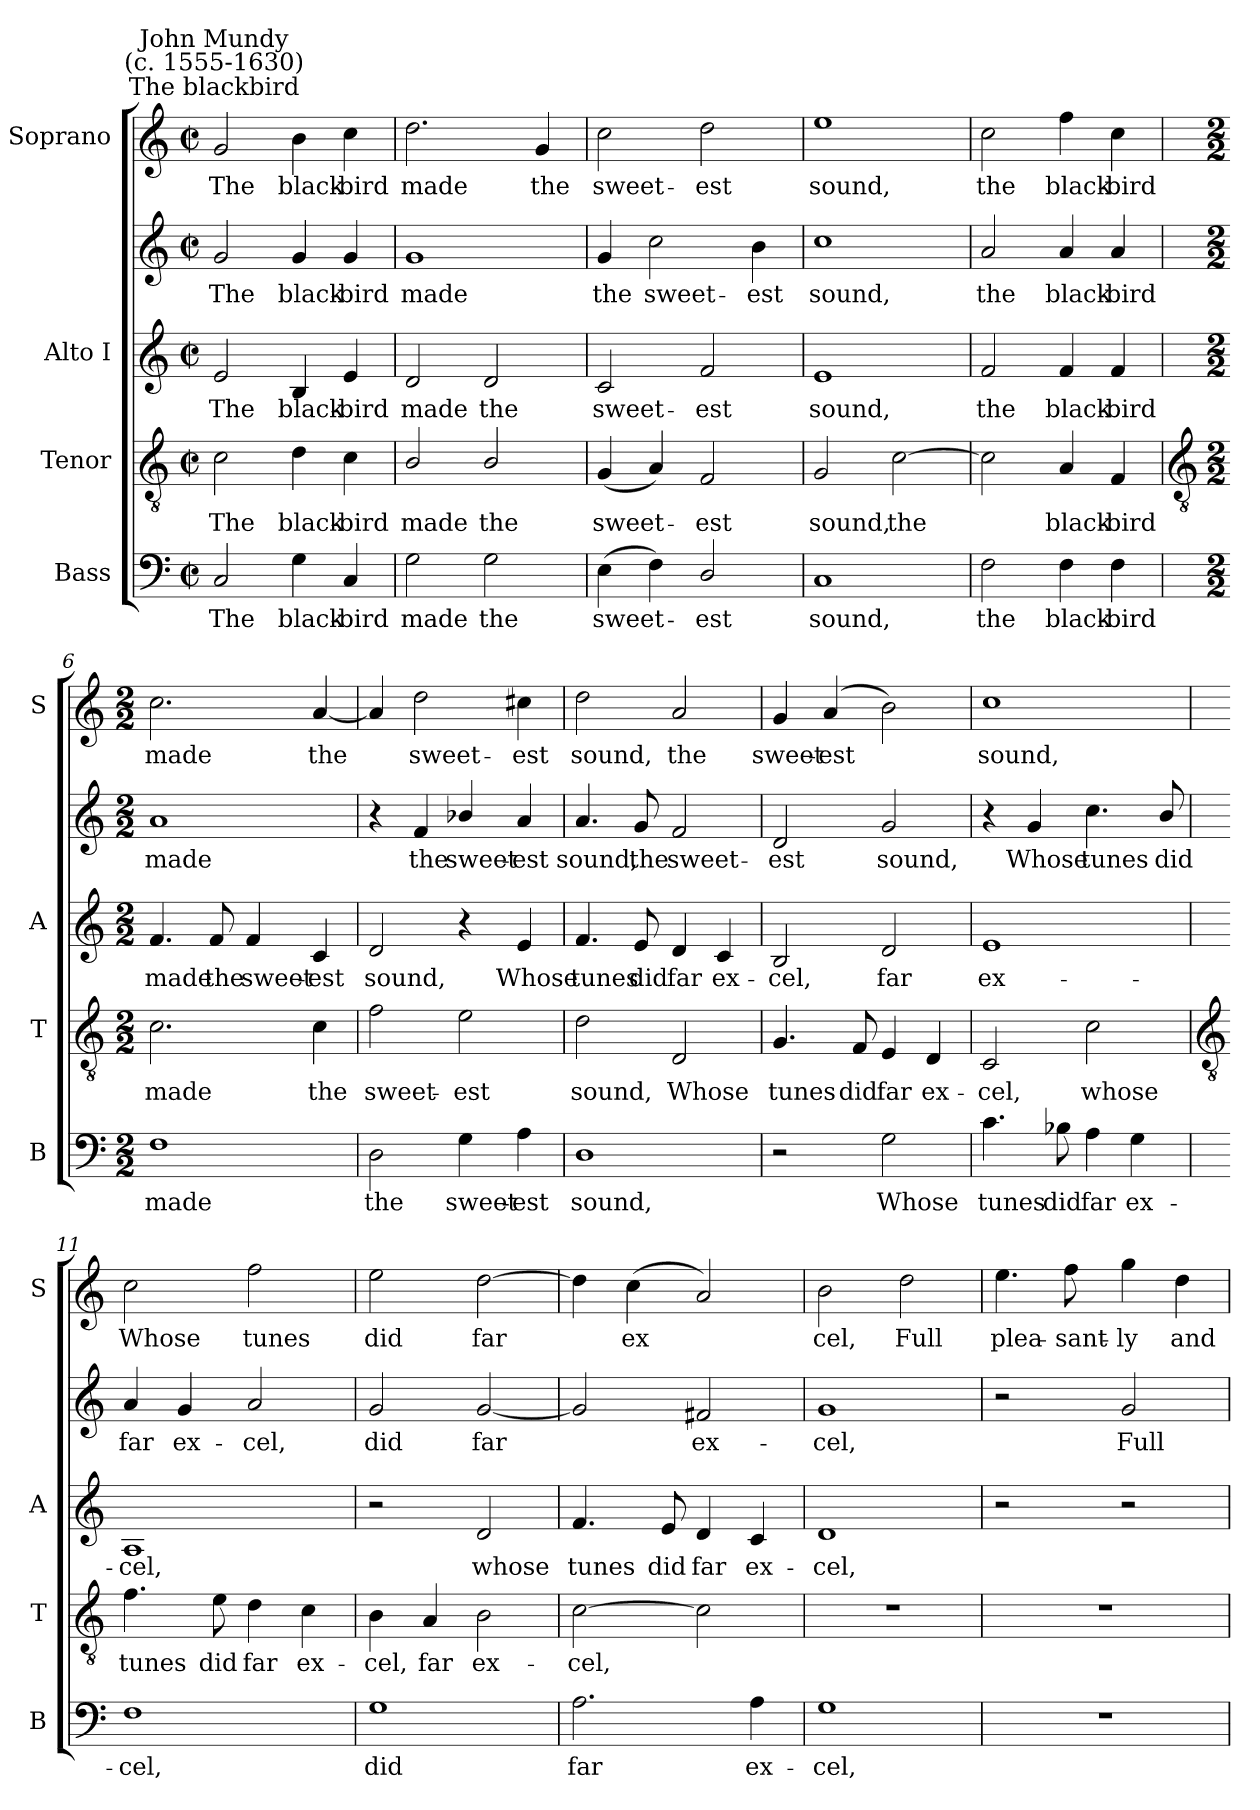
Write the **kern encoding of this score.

**kern	**text	**kern	**text	**kern	**text	**kern	**text	**kern	**text
*part4	*part4	*part3	*part3	*part2	*part2	*part2	*part2	*part1	*part1
*staff5	*staff5	*staff4	*staff4	*staff3	*staff3	*staff2	*staff2	*staff1	*staff1
*I"Bass	*	*I"Tenor	*	*I"Alto I	*	*	*	*I"Soprano	*
*I'B	*	*I'T	*	*I'A	*	*	*	*I'S	*
*clefF4	*	*clefGv2	*	*clefG2	*	*clefG2	*	*clefG2	*
*k[]	*	*k[]	*	*k[]	*	*k[]	*	*k[]	*
*C:	*	*C:	*	*C:	*	*C:	*	*C:	*
*M2/2	*	*M2/2	*	*M2/2	*	*M2/2	*	*M2/2	*
*met(c|)	*	*met(c|)	*	*met(c|)	*	*met(c|)	*	*met(c|)	*
=1	=1	=1	=1	=1	=1	=1	=1	=1	=1
!	!	!	!	!	!	!	!	!LO:TX:a:cj:t=The blackbird	!
!	!	!	!	!	!	!	!	!LO:TX:a:cj:t=John Mundy\n(c. 1555-1630)	!
!	!LO:LY:b	!	!LO:LY:b	!	!LO:LY:b	!	!LO:LY:b	!	!LO:LY:b
2C	The	2c	The	2e	The	2g	The	2g	The
!	!LO:LY:b	!	!LO:LY:b	!	!LO:LY:b	!	!LO:LY:b	!	!LO:LY:b
4G	black-	4d	black-	4B	black-	4g	black-	4b	black-
!	!LO:LY:b	!	!LO:LY:b	!	!LO:LY:b	!	!LO:LY:b	!	!LO:LY:b
4C	-bird	4c	-bird	4e	-bird	4g	-bird	4cc	-bird
=2	=2	=2	=2	=2	=2	=2	=2	=2	=2
!	!LO:LY:b	!	!LO:LY:b	!	!LO:LY:b	!	!LO:LY:b	!	!LO:LY:b
2G	made	2B/	made	2d	made	1g	made	2.dd	made
!	!LO:LY:b	!	!LO:LY:b	!	!LO:LY:b	!	!	!	!
2G	the	2B/	the	2d	the	.	.	.	.
!	!	!	!	!	!	!	!	!	!LO:LY:b
.	.	.	.	.	.	.	.	4g	the
=3	=3	=3	=3	=3	=3	=3	=3	=3	=3
!	!LO:LY:b	!	!LO:LY:b	!	!LO:LY:b	!	!LO:LY:b	!	!LO:LY:b
(>4E	sweet-	(<4G	sweet-	2c	sweet-	4g	the	2cc	sweet-
!	!	!	!	!	!	!	!LO:LY:b	!	!
4F\)	.	4A)	.	.	.	2cc	sweet-	.	.
!	!LO:LY:b	!	!LO:LY:b	!	!LO:LY:b	!	!	!	!LO:LY:b
2D/	est	2F	est	2f	-est	.	.	2dd	-est
!	!	!	!	!	!	!	!LO:LY:b	!	!
.	.	.	.	.	.	4b	-est	.	.
=4	=4	=4	=4	=4	=4	=4	=4	=4	=4
!	!LO:LY:b	!	!LO:LY:b	!	!LO:LY:b	!	!LO:LY:b	!	!LO:LY:b
1C	sound,	2G	sound,	1e	sound,	1cc	sound,	1ee	sound,
!	!	!	!LO:LY:b	!	!	!	!	!	!
.	.	[2c	the	.	.	.	.	.	.
=5	=5	=5	=5	=5	=5	=5	=5	=5	=5
!	!LO:LY:b	!	!	!	!LO:LY:b	!	!LO:LY:b	!	!LO:LY:b
2F\	the	2c]	.	2f	the	2a	the	2cc	the
!	!LO:LY:b	!	!LO:LY:b	!	!LO:LY:b	!	!LO:LY:b	!	!LO:LY:b
4F\	black-	4A	black-	4f	black-	4a	black-	4ff	black-
!	!LO:LY:b	!	!LO:LY:b	!	!LO:LY:b	!	!LO:LY:b	!	!LO:LY:b
4F\	-bird	4F	-bird	4f	-bird	4a	-bird	4cc	-bird
!!LO:LB:g=z
=6	=6	=6	=6	=6	=6	=6	=6	=6	=6
*	*	*clefGv2	*	*	*	*	*	*	*
*M2/2	*	*M2/2	*	*M2/2	*	*M2/2	*	*M2/2	*
!	!LO:LY:b	!	!LO:LY:b	!	!LO:LY:b	!	!LO:LY:b	!	!LO:LY:b
1F/	made	2.c	made	4.f	made	1a	made	2.cc	made
!	!	!	!	!	!LO:LY:b	!	!	!	!
.	.	.	.	8f	the	.	.	.	.
!	!	!	!	!	!LO:LY:b	!	!	!	!
.	.	.	.	4f	sweet-	.	.	.	.
!	!	!	!LO:LY:b	!	!LO:LY:b	!	!	!	!LO:LY:b
.	.	4c	the	4c	-est	.	.	[4a	the
=7	=7	=7	=7	=7	=7	=7	=7	=7	=7
!	!LO:LY:b	!	!LO:LY:b	!	!LO:LY:b	!	!	!	!
2D	the	2f	sweet-	2d	sound,	4r	.	4a]	.
!	!	!	!	!	!	!	!LO:LY:b	!	!LO:LY:b
.	.	.	.	.	.	4f	the	2dd	sweet-
!	!LO:LY:b	!	!LO:LY:b	!	!	!	!LO:LY:b	!	!
4G	sweet-	2e	-est	4r	.	4b-X/	sweet-	.	.
!	!LO:LY:b	!	!	!	!LO:LY:b	!	!LO:LY:b	!	!LO:LY:b
4A	-est	.	.	4e	Whose	4a	-est	4cc#X	-est
=8	=8	=8	=8	=8	=8	=8	=8	=8	=8
!	!LO:LY:b	!	!LO:LY:b	!	!LO:LY:b	!	!LO:LY:b	!	!LO:LY:b
1D	sound,	2d	sound,	4.f	-tunes	4.a	sound,	2dd	sound,
!	!	!	!	!	!LO:LY:b	!	!LO:LY:b	!	!
.	.	.	.	8e	did	8g	the	.	.
!	!	!	!LO:LY:b	!	!LO:LY:b	!	!LO:LY:b	!	!LO:LY:b
.	.	2D	Whose	4d	far	2f	sweet-	2a	the
!	!	!	!	!	!LO:LY:b	!	!	!	!
.	.	.	.	4c	ex-	.	.	.	.
=9	=9	=9	=9	=9	=9	=9	=9	=9	=9
!	!	!	!LO:LY:b	!	!LO:LY:b	!	!LO:LY:b	!	!LO:LY:b
2r	.	4.G	tunes	2B	cel,	2d	-est	4g	sweet-
!	!	!	!	!	!	!	!	!	!LO:LY:b
.	.	.	.	.	.	.	.	(<4a	-est
!	!	!	!LO:LY:b	!	!	!	!	!	!
.	.	8F	did	.	.	.	.	.	.
!	!LO:LY:b	!	!LO:LY:b	!	!LO:LY:b	!	!LO:LY:b	!	!
2G	Whose	4E	far	2d	far	2g	sound,	2b)	.
!	!	!	!LO:LY:b	!	!	!	!	!	!
.	.	4D	ex-	.	.	.	.	.	.
=10	=10	=10	=10	=10	=10	=10	=10	=10	=10
!	!LO:LY:b	!	!LO:LY:b	!	!LO:LY:b	!	!	!	!LO:LY:b
4.c	tunes	2C	-cel,	1e	ex-	4r	.	1cc	sound,
!	!	!	!	!	!	!	!LO:LY:b	!	!
.	.	.	.	.	.	4g	Whose	.	.
!	!LO:LY:b	!	!	!	!	!	!	!	!
8B-X	did	.	.	.	.	.	.	.	.
!	!LO:LY:b	!	!LO:LY:b	!	!	!	!LO:LY:b	!	!
4A	far	2c	whose	.	.	4.cc	tunes	.	.
!	!LO:LY:b	!	!	!	!	!	!	!	!
4G	ex-	.	.	.	.	.	.	.	.
!	!	!	!	!	!	!	!LO:LY:b	!	!
.	.	.	.	.	.	8b/	did	.	.
!!LO:LB:g=z
=11	=11	=11	=11	=11	=11	=11	=11	=11	=11
*	*	*clefGv2	*	*	*	*	*	*	*
!	!LO:LY:b	!	!LO:LY:b	!	!LO:LY:b	!	!LO:LY:b	!	!LO:LY:b
1F	-cel,	4.f	tunes	1A	cel,	4a	-far	2cc	Whose
!	!	!	!	!	!	!	!LO:LY:b	!	!
.	.	.	.	.	.	4g	ex-	.	.
!	!	!	!LO:LY:b	!	!	!	!	!	!
.	.	8e	did	.	.	.	.	.	.
!	!	!	!LO:LY:b	!	!	!	!LO:LY:b	!	!LO:LY:b
.	.	4d	far	.	.	2a	-cel,	2ff	tunes
!	!	!	!LO:LY:b	!	!	!	!	!	!
.	.	4c	ex-	.	.	.	.	.	.
=12	=12	=12	=12	=12	=12	=12	=12	=12	=12
!	!LO:LY:b	!	!LO:LY:b	!	!	!	!LO:LY:b	!	!LO:LY:b
1G	did	4B	-cel,	2r	.	2g	did	2ee	did
!	!	!	!LO:LY:b	!	!	!	!	!	!
.	.	4A	far	.	.	.	.	.	.
!	!	!	!LO:LY:b	!	!LO:LY:b	!	!LO:LY:b	!	!LO:LY:b
.	.	2B	ex-	2d	whose	[2g	far	[2dd	far
=13	=13	=13	=13	=13	=13	=13	=13	=13	=13
!	!LO:LY:b	!	!LO:LY:b	!	!LO:LY:b	!	!	!	!
2.A	far	[2c	-cel,	4.f	-tunes	2g]	.	4dd]	.
!	!	!	!	!	!	!	!	!	!LO:LY:b
.	.	.	.	.	.	.	.	(<4cc	ex
!	!	!	!	!	!LO:LY:b	!	!	!	!
.	.	.	.	8e	did	.	.	.	.
!	!	!	!	!	!LO:LY:b	!	!LO:LY:b	!	!
.	.	2c]	.	4d	far	2f#X	ex-	2a)	.
!	!LO:LY:b	!	!	!	!LO:LY:b	!	!	!	!
4A	ex-	.	.	4c	ex-	.	.	.	.
=14	=14	=14	=14	=14	=14	=14	=14	=14	=14
!	!LO:LY:b	!	!	!	!LO:LY:b	!	!LO:LY:b	!	!LO:LY:b
1G	-cel,	1r	.	1d	cel,	1g	-cel,	2b	cel,
!	!	!	!	!	!	!	!	!	!LO:LY:b
.	.	.	.	.	.	.	.	2dd	Full
=15	=15	=15	=15	=15	=15	=15	=15	=15	=15
!	!	!	!	!	!	!	!	!	!LO:LY:b
1r	.	1r	.	2r	.	2r	.	4.ee	plea-
!	!	!	!	!	!	!	!	!	!LO:LY:b
.	.	.	.	.	.	.	.	8ff	-sant-
!	!	!	!	!	!	!	!LO:LY:b	!	!LO:LY:b
.	.	.	.	2r	.	2g	Full	4gg	-ly
!	!	!	!	!	!	!	!	!	!LO:LY:b
.	.	.	.	.	.	.	.	4dd	and
=	=	=	=	=	=	=	=	=	=
*-	*-	*-	*-	*-	*-	*-	*-	*-	*-
